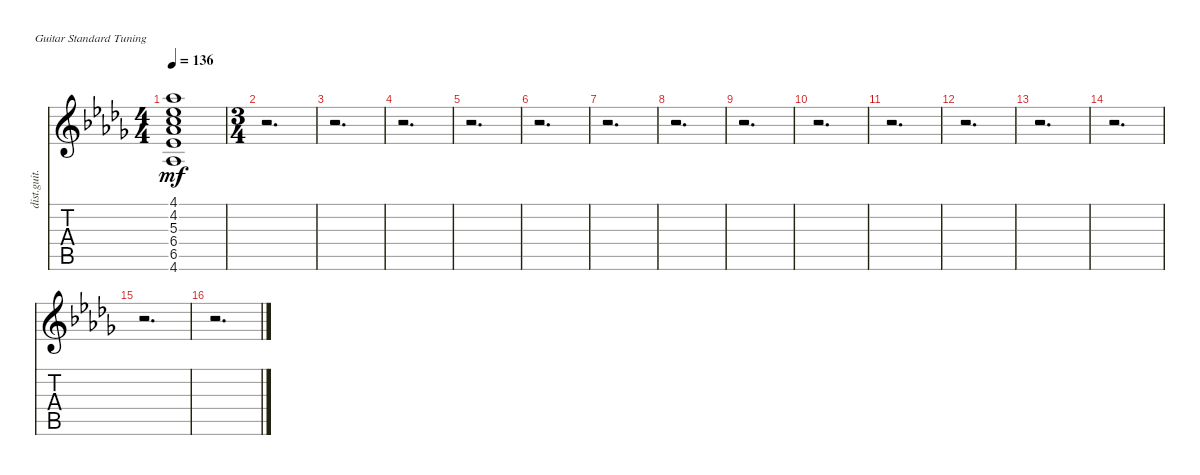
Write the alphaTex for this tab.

\bracketExtendMode nobrackets
\track ("Electric Guitar 2" "dist.guit.") {instrument distortionguitar}
\staff {score tabs}
\tuning (E4 B3 G3 D3 A2 E2)
\ts (4 4)
\tempo 136
\clef g2
\ks db
(6.4{acc b} 4.2{acc b} 5.3{acc forcenatural} 4.6{acc b} 6.5{acc b} 4.1{acc b}).1{dy mf beam Up} |
\ts (3 4)
r.2{d beam Down} |
r.2{d beam Down} |
r.2{d beam Down} |
r.2{d beam Down} |
r.2{d beam Down} |
r.2{d beam Down} |
r.2{d beam Down} |
r.2{d beam Down} |
r.2{d beam Down} |
r.2{d beam Down} |
r.2{d beam Down} |
r.2{d beam Down} |
r.2{d beam Down} |
r.2{d beam Down} |
r.2{d beam Down}
